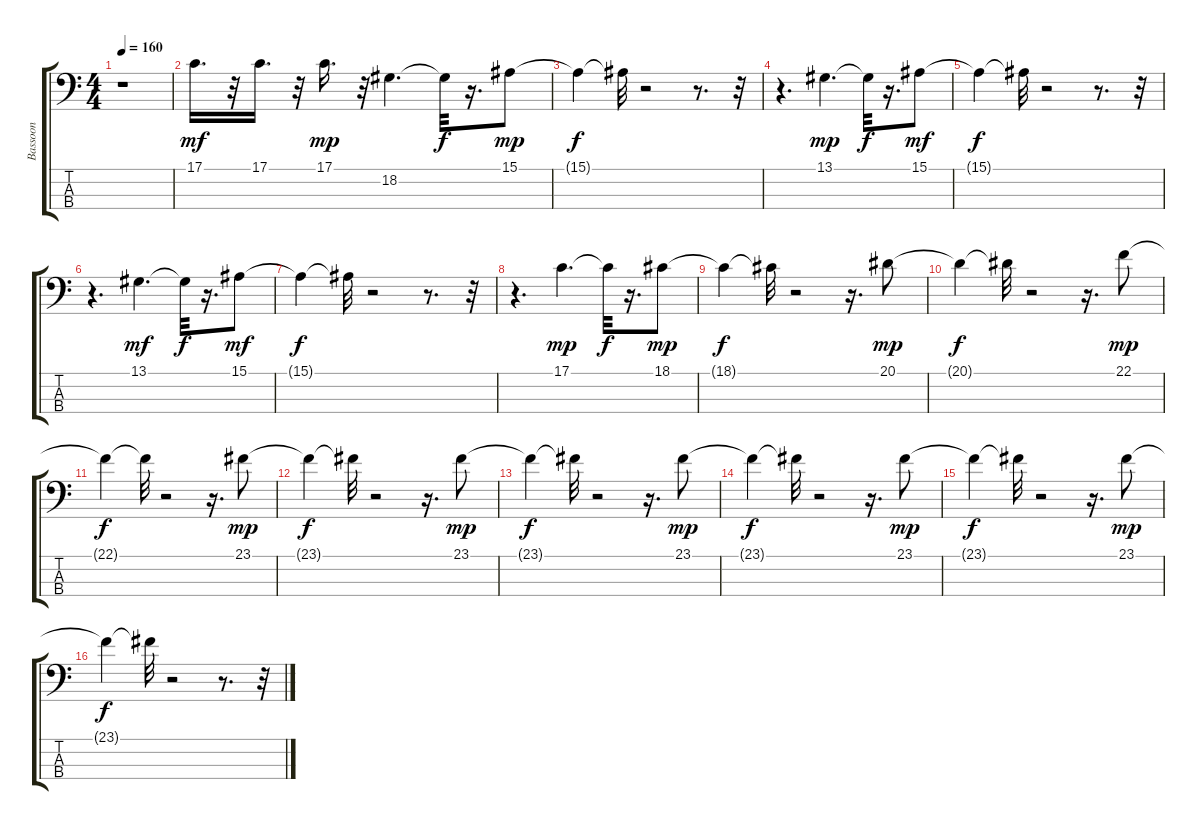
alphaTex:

\track ("Bassoon" "Bassoon") {instrument bassoon}
\staff {score tabs}
\tuning (G2 D2 A1 E1) {hide}
\ts (4 4)
\tempo 160
\clef f4
\ks c
r.1{dy f} |
17.1.16{d dy mf} r.32 17.1.16{d} r.32 17.1.16{d dy mp} r.32 18.2.4{d} 18.2{t}.32{dy f} r.16{d} 15.1.8{dy mp} |
15.1{t}.4{dy f} 15.1{t}.32 r.2 r.8{d} r.32 |
r.4{d} 13.1.4{d dy mp} 13.1{t}.32{dy f} r.16{d} 15.1.8{dy mf} |
15.1{t}.4{dy f} 15.1{t}.32 r.2 r.8{d} r.32 |
r.4{d} 13.1.4{d dy mf} 13.1{t}.32{dy f} r.16{d} 15.1.8{dy mf} |
15.1{t}.4{dy f} 15.1{t}.32 r.2 r.8{d} r.32 |
r.4{d} 17.1.4{d dy mp} 17.1{t}.32{dy f} r.16{d} 18.1.8{dy mp} |
18.1{t}.4{dy f} 18.1{t}.32 r.2 r.16{d} 20.1.8{dy mp} |
20.1{t}.4{dy f} 20.1{t}.32 r.2 r.16{d} 22.1.8{dy mp} |
22.1{t}.4{dy f} 22.1{t}.32 r.2 r.16{d} 23.1.8{dy mp} |
23.1{t}.4{dy f} 23.1{t}.32 r.2 r.16{d} 23.1.8{dy mp} |
23.1{t}.4{dy f} 23.1{t}.32 r.2 r.16{d} 23.1.8{dy mp} |
23.1{t}.4{dy f} 23.1{t}.32 r.2 r.16{d} 23.1.8{dy mp} |
23.1{t}.4{dy f} 23.1{t}.32 r.2 r.16{d} 23.1.8{dy mp} |
23.1{t}.4{dy f} 23.1{t}.32 r.2 r.8{d} r.32
